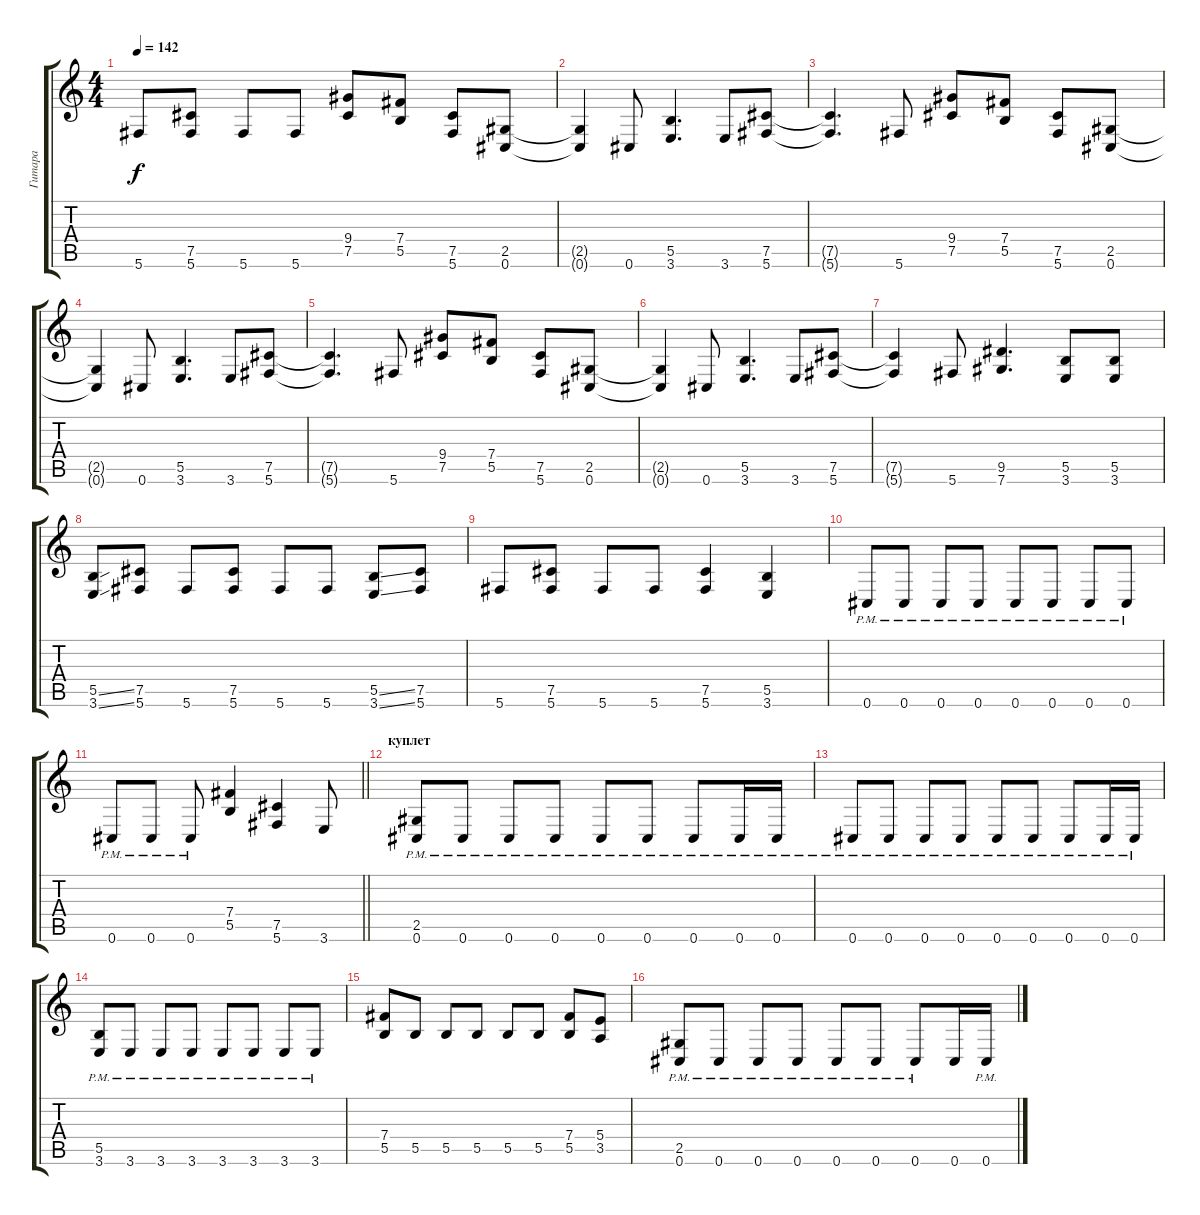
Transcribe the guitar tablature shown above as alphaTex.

\track ("Гитара" "Гитара") {instrument overdrivenguitar}
\staff {score tabs}
\tuning (Db4 Ab3 E3 B2 Gb2 Db2) {hide}
\ts (4 4)
\tempo 142
\clef g2
\ks c
5.6.8{dy f} (7.5 5.6).8 5.6.8 5.6.8 (9.4 7.5).8 (7.4 5.5).8 (7.5 5.6).8 (2.5 0.6).8 |
(2.5{t} 0.6{t}).4 0.6.8 (5.5 3.6).4{d} 3.6.8 (7.5 5.6).8 |
(7.5{t} 5.6{t}).4{d} 5.6.8 (9.4 7.5).8 (7.4 5.5).8 (7.5 5.6).8 (2.5 0.6).8 |
(2.5{t} 0.6{t}).4 0.6.8 (5.5 3.6).4{d} 3.6.8 (7.5 5.6).8 |
(7.5{t} 5.6{t}).4{d} 5.6.8 (9.4 7.5).8 (7.4 5.5).8 (7.5 5.6).8 (2.5 0.6).8 |
(2.5{t} 0.6{t}).4 0.6.8 (5.5 3.6).4{d} 3.6.8 (7.5 5.6).8 |
(7.5{t} 5.6{t}).4 5.6.8 (9.5 7.6).4{d} (5.5 3.6).8 (5.5 3.6).8 |
(5.5{ss} 3.6{ss}).8 (7.5 5.6).8 5.6.8 (7.5 5.6).8 5.6.8 5.6.8 (5.5{ss} 3.6{ss}).8 (7.5 5.6).8 |
5.6.8 (7.5 5.6).8 5.6.8 5.6.8 (7.5 5.6).4 (5.5 3.6).4 |
0.6{pm}.8 0.6{pm}.8 0.6{pm}.8 0.6{pm}.8 0.6{pm}.8 0.6{pm}.8 0.6{pm}.8 0.6{pm}.8 |
\barLineRight lightlight
0.6{pm}.8 0.6{pm}.8 0.6{pm}.8 (7.4 5.5).4 (7.5 5.6).4 3.6.8 |
\section ("" "куплет")
(2.5 0.6{pm}).8 0.6{pm}.8 0.6{pm}.8 0.6{pm}.8 0.6{pm}.8 0.6{pm}.8 0.6{pm}.8 0.6{pm}.16 0.6{pm}.16 |
0.6{pm}.8 0.6{pm}.8 0.6{pm}.8 0.6{pm}.8 0.6{pm}.8 0.6{pm}.8 0.6{pm}.8 0.6{pm}.16 0.6{pm}.16 |
(5.5 3.6{pm}).8 3.6{pm}.8 3.6{pm}.8 3.6{pm}.8 3.6{pm}.8 3.6{pm}.8 3.6{pm}.8 3.6{pm}.8 |
(7.4 5.5).8 5.5.8 5.5.8 5.5.8 5.5.8 5.5.8 (7.4 5.5).8 (5.4 3.5).8 |
(2.5 0.6{pm}).8 0.6{pm}.8 0.6{pm}.8 0.6{pm}.8 0.6{pm}.8 0.6{pm}.8 0.6{pm}.8 0.6.16 0.6{pm}.16
